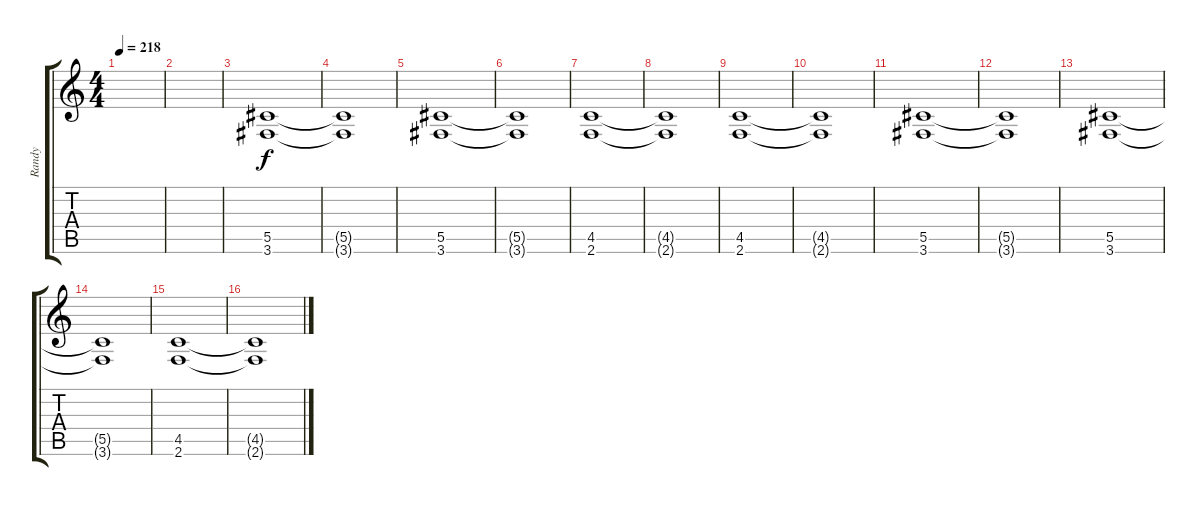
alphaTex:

\track ("Randy" "Randy") {instrument distortionguitar}
\staff {score tabs}
\tuning (Eb4 Bb3 Gb3 Db3 Ab2 Eb2) {hide}
\ts (4 4)
\tempo 218
\clef g2
\ks c
|
|
(5.5 3.6).1 |
(5.5{t} 3.6{t}).1 |
(5.5 3.6).1 |
(5.5{t} 3.6{t}).1 |
(4.5 2.6).1 |
(4.5{t} 2.6{t}).1 |
(4.5 2.6).1 |
(4.5{t} 2.6{t}).1 |
(5.5 3.6).1 |
(5.5{t} 3.6{t}).1 |
(5.5 3.6).1 |
(5.5{t} 3.6{t}).1 |
(4.5 2.6).1 |
(4.5{t} 2.6{t}).1
